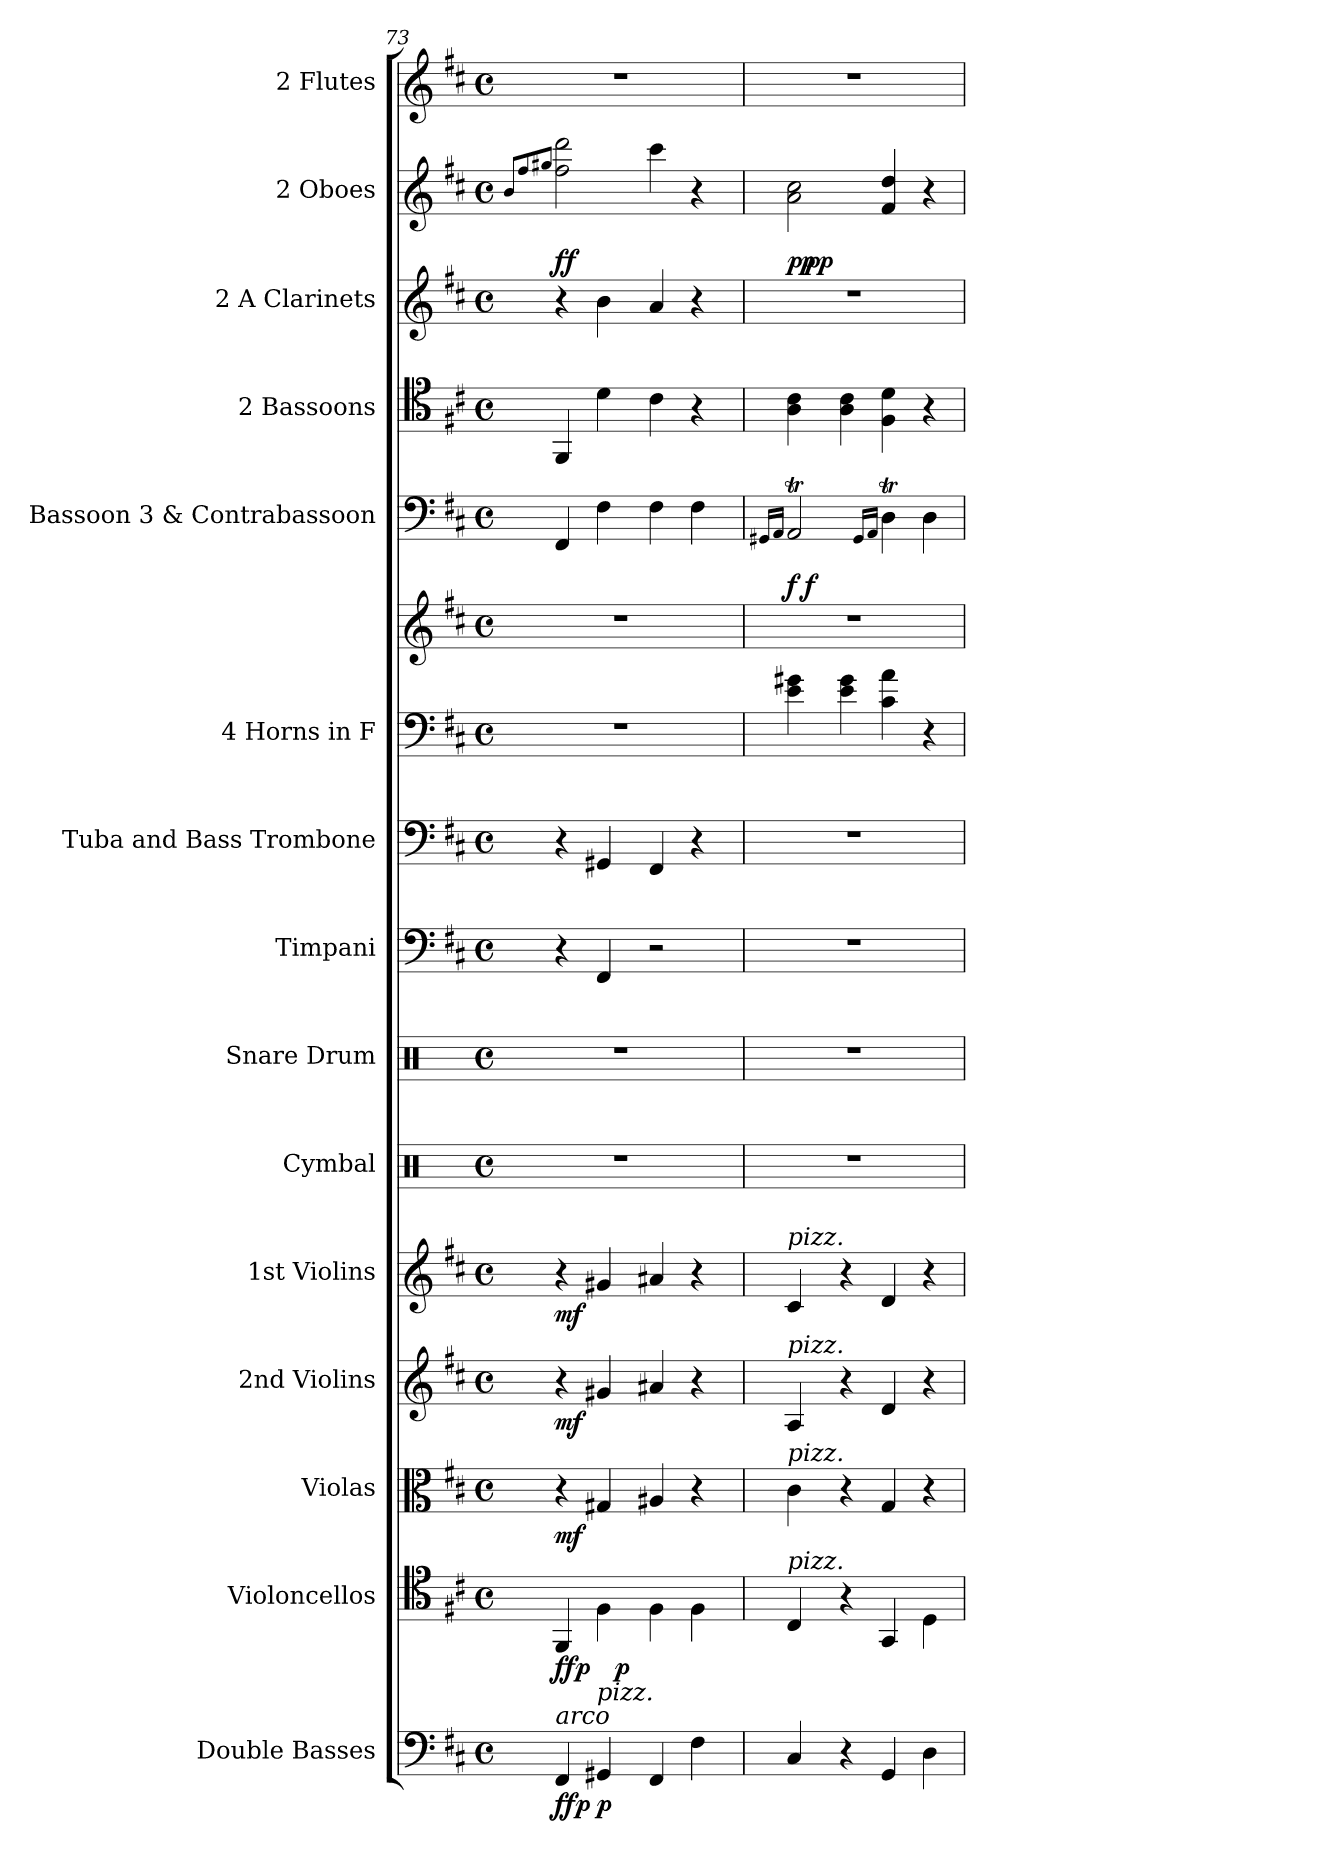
**kern	**dynam	**kern	**dynam	**kern	**dynam	**kern	**dynam	**kern	**dynam	**kern	**kern	**kern	**kern	**kern	**kern	**kern	**dynam	**kern	**kern	**kern	**dynam	**kern
*part15	*part15	*part14	*part14	*part13	*part13	*part12	*part12	*part11	*part11	*part10	*part9	*part8	*part7	*part6	*part6	*part5	*part5	*part4	*part3	*part2	*part2	*part1
*staff16	*staff16	*staff15	*staff15	*staff14	*staff14	*staff13	*staff13	*staff12	*staff12	*staff11	*staff10	*staff9	*staff8	*staff7	*staff6	*staff5	*staff5	*staff4	*staff3	*staff2	*staff2	*staff1
*I"Double Basses	*	*I"Violoncellos	*	*I"Violas	*	*I"2nd Violins	*	*I"1st Violins	*	*I"Cymbal	*I"Snare Drum	*I"Timpani	*I"Tuba and  Bass Trombone	*I"4 Horns in F	*	*I"Bassoon 3 &amp; Contrabassoon	*	*I"2 Bassoons	*I"2 A Clarinets	*I"2 Oboes	*	*I"2 Flutes
*	*	*	*	*	*	*	*	*	*	*I'Cym	*I'Sn Dr	*I'Timp	*I'Tba	*I'Hn	*	*I'Bsn	*	*I'Bsn	*I'Cl	*I'Ob	*	*I'Fl
!!LO:PB:g=z
*clefF4	*	*clefC4	*	*clefC3	*	*clefG2	*	*clefG2	*	*clefX	*clefX	*clefF4	*clefF4	*clefF4	*clefG2	*clefF4	*	*clefC4	*clefG2	*clefG2	*	*clefG2
*ITrd7c12	*	*	*	*	*	*	*	*	*	*	*	*	*	*ITrd4c7	*ITrd4c7	*	*	*	*ITrd2c3	*	*	*
*k[f#c#]	*	*k[f#c#]	*	*k[f#c#]	*	*k[f#c#]	*	*k[f#c#]	*	*k[]	*k[]	*k[f#c#]	*k[f#c#]	*k[f#]	*k[f#]	*k[f#c#]	*	*k[f#c#]	*k[f#c#g#d#a#]	*k[f#c#]	*	*k[f#c#]
*M4/4	*	*M4/4	*	*M4/4	*	*M4/4	*	*M4/4	*	*M4/4	*M4/4	*M4/4	*M4/4	*M4/4	*M4/4	*M4/4	*	*M4/4	*M4/4	*M4/4	*	*M4/4
*met(c)	*	*met(c)	*	*met(c)	*	*met(c)	*	*met(c)	*	*met(c)	*met(c)	*met(c)	*met(c)	*met(c)	*met(c)	*met(c)	*	*met(c)	*met(c)	*met(c)	*	*met(c)
=73	=73	=73	=73	=73	=73	=73	=73	=73	=73	=73	=73	=73	=73	=73	=73	=73	=73	=73	=73	=73	=73	=73
.	.	.	.	.	.	.	.	.	.	.	.	.	.	.	.	.	.	.	.	8qb/L	.	.
.	.	.	.	.	.	.	.	.	.	.	.	.	.	.	.	.	.	.	.	8qff#/	.	.
.	.	.	.	.	.	.	.	.	.	.	.	.	.	.	.	.	.	.	.	8qgg#X/J	.	.
!LO:TX:a:i:t=arco	!	!	!	!	!	!	!	!	!	!	!	!	!	!	!	!	!	!	!	!	!	!
!	!LO:DY:b	!	!	!	!	!	!	!	!	!	!	!	!	!	!	!	!	!	!	!	!	!
!	!LO:DY:n=1:b	!	!LO:DY:b	!	!	!	!	!	!	!	!	!	!	!	!	!	!	!	!	!	!	!
!	!	!	!LO:DY:n=1:b	!	!LO:DY:b	!	!LO:DY:b	!	!LO:DY:b	!	!	!	!	!	!	!	!	!	!	!	!LO:DY:b	!
*	*	*^	*	*	*	*	*	*	*	*	*	*	*	*	*	*	*	*	*	*	*	*
4FFF#/	f fp	4FF#/	4ryy	f fp	4r	mf	4r	mf	4r	mf	1r	1r	4r	4r	1r	1r	4FF#/	.	4FF#/	4r	2ff#\ 2ddd\	ff	1r
!LO:TX:a:i:t=pizz.	!	!	!	!	!	!	!	!	!	!	!	!	!	!	!	!	!	!	!	!	!	!	!
!	!LO:DY:n=2:b	!	!	!	!	!	!	!	!	!	!	!	!	!	!	!	!	!	!	!	!	!	!
4GGG#X/	p	4F#\	16ryy	.	4G#X/	.	4g#X/	.	4g#X/	.	.	.	4FF#/	4GG#X/	.	.	4F#\	.	4d\	4g#\	.	.	.
!	!	!	!	!LO:DY:n=2:b	!	!	!	!	!	!	!	!	!	!	!	!	!	!	!	!	!	!	!
.	.	.	2ryy	p	.	.	.	.	.	.	.	.	.	.	.	.	.	.	.	.	.	.	.
4FFF#/	.	4F#\	.	.	4A#X/	.	4a#X/	.	4a#X/	.	.	.	2r	4FF#/	.	.	4F#\	.	4c#\	4f#/	4ccc#\	.	.
4FF#\	.	4F#\	.	.	4r	.	4r	.	4r	.	.	.	.	4r	.	.	4F#\	.	4r	4r	4r	.	.
.	.	.	8.ryy	.	.	.	.	.	.	.	.	.	.	.	.	.	.	.	.	.	.	.	.
*	*	*v	*v	*	*	*	*	*	*	*	*	*	*	*	*	*	*	*	*	*	*	*	*
=74	=74	=74	=74	=74	=74	=74	=74	=74	=74	=74	=74	=74	=74	=74	=74	=74	=74	=74	=74	=74	=74	=74
.	.	.	.	.	.	.	.	.	.	.	.	.	.	.	.	16qGG#X/LL	.	.	.	.	.	.
.	.	.	.	.	.	.	.	.	.	.	.	.	.	.	.	16qAA/JJ	.	.	.	.	.	.
!	!	!	!	!	!	!	!	!LO:TX:a:i:t=pizz.	!	!	!	!	!	!	!	!	!	!	!	!	!	!
!	!	!	!	!	!	!LO:TX:a:i:t=pizz.	!	!	!	!	!	!	!	!	!	!	!	!	!	!	!	!
!	!	!	!	!LO:TX:a:i:t=pizz.	!	!	!	!	!	!	!	!	!	!	!	!	!	!	!	!	!	!
!	!	!LO:TX:a:i:t=pizz.	!	!	!	!	!	!	!	!	!	!	!	!	!	!	!	!	!	!	!	!
!	!	!	!	!	!	!	!	!	!	!	!	!	!	!	!	!	!LO:DY:b	!	!	!	!LO:DY:b	!
*	*	*	*	*	*	*	*	*	*	*	*	*	*	*	*	*^	*	*	*	*^	*	*
4CC#/	.	4C#/	.	4c#\	.	4A/	.	4c#/	.	1r	1r	1r	1r	4A\ 4c#X\	1r	2AAT/	16ryy	f	4A\ 4c#\	1r	2a\ 2cc#\	16ryy	pp	1r
!	!	!	!	!	!	!	!	!	!	!	!	!	!	!	!	!	!	!LO:DY:b	!	!	!	!	!LO:DY:b	!
.	.	.	.	.	.	.	.	.	.	.	.	.	.	.	.	.	2...ryy	f	.	.	.	2...ryy	pp	.
4r	.	4r	.	4r	.	4r	.	4r	.	.	.	.	.	4A\ 4c#\	.	.	.	.	4A\ 4c#\	.	.	.	.	.
.	.	.	.	.	.	.	.	.	.	.	.	.	.	.	.	16qGG#/LL	.	.	.	.	.	.	.	.
.	.	.	.	.	.	.	.	.	.	.	.	.	.	.	.	16qAA/JJ	.	.	.	.	.	.	.	.
4GGG/	.	4GG/	.	4G/	.	4d/	.	4d/	.	.	.	.	.	4F#\ 4d\	.	4DT\	.	.	4F#\ 4d\	.	4f#/ 4dd/	.	.	.
4DD\	.	4D\	.	4r	.	4r	.	4r	.	.	.	.	.	4r	.	4D\	.	.	4r	.	4r	.	.	.
*	*	*	*	*	*	*	*	*	*	*	*	*	*	*	*	*v	*v	*	*	*	*v	*v	*	*
=	=	=	=	=	=	=	=	=	=	=	=	=	=	=	=	=	=	=	=	=	=	=
*-	*-	*-	*-	*-	*-	*-	*-	*-	*-	*-	*-	*-	*-	*-	*-	*-	*-	*-	*-	*-	*-	*-
